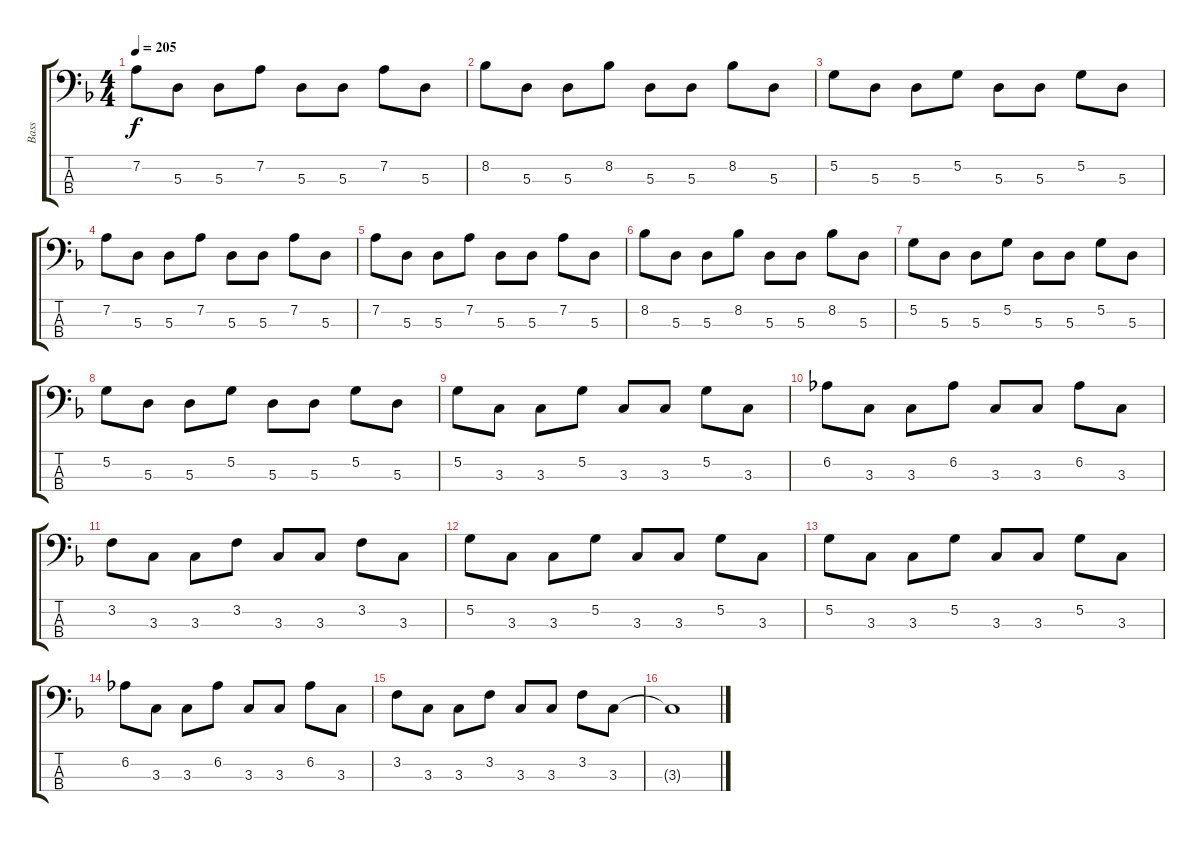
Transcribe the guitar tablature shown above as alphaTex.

\track ("Bass" "Bass") {instrument electricbasspick}
\staff {score tabs}
\tuning (G2 D2 A1 E1) {hide}
\ts (4 4)
\tempo 205
\clef f4
\ks f
7.2.8{dy f} 5.3.8 5.3.8 7.2.8 5.3.8 5.3.8 7.2.8 5.3.8 |
8.2.8 5.3.8 5.3.8 8.2.8 5.3.8 5.3.8 8.2.8 5.3.8 |
5.2.8 5.3.8 5.3.8 5.2.8 5.3.8 5.3.8 5.2.8 5.3.8 |
7.2.8 5.3.8 5.3.8 7.2.8 5.3.8 5.3.8 7.2.8 5.3.8 |
7.2.8 5.3.8 5.3.8 7.2.8 5.3.8 5.3.8 7.2.8 5.3.8 |
8.2.8 5.3.8 5.3.8 8.2.8 5.3.8 5.3.8 8.2.8 5.3.8 |
5.2.8 5.3.8 5.3.8 5.2.8 5.3.8 5.3.8 5.2.8 5.3.8 |
5.2.8 5.3.8 5.3.8 5.2.8 5.3.8 5.3.8 5.2.8 5.3.8 |
5.2.8 3.3.8 3.3.8 5.2.8 3.3.8 3.3.8 5.2.8 3.3.8 |
6.2.8 3.3.8 3.3.8 6.2.8 3.3.8 3.3.8 6.2.8 3.3.8 |
3.2.8 3.3.8 3.3.8 3.2.8 3.3.8 3.3.8 3.2.8 3.3.8 |
5.2.8 3.3.8 3.3.8 5.2.8 3.3.8 3.3.8 5.2.8 3.3.8 |
5.2.8 3.3.8 3.3.8 5.2.8 3.3.8 3.3.8 5.2.8 3.3.8 |
6.2.8 3.3.8 3.3.8 6.2.8 3.3.8 3.3.8 6.2.8 3.3.8 |
3.2.8 3.3.8 3.3.8 3.2.8 3.3.8 3.3.8 3.2.8 3.3.8 |
3.3{t}.1
